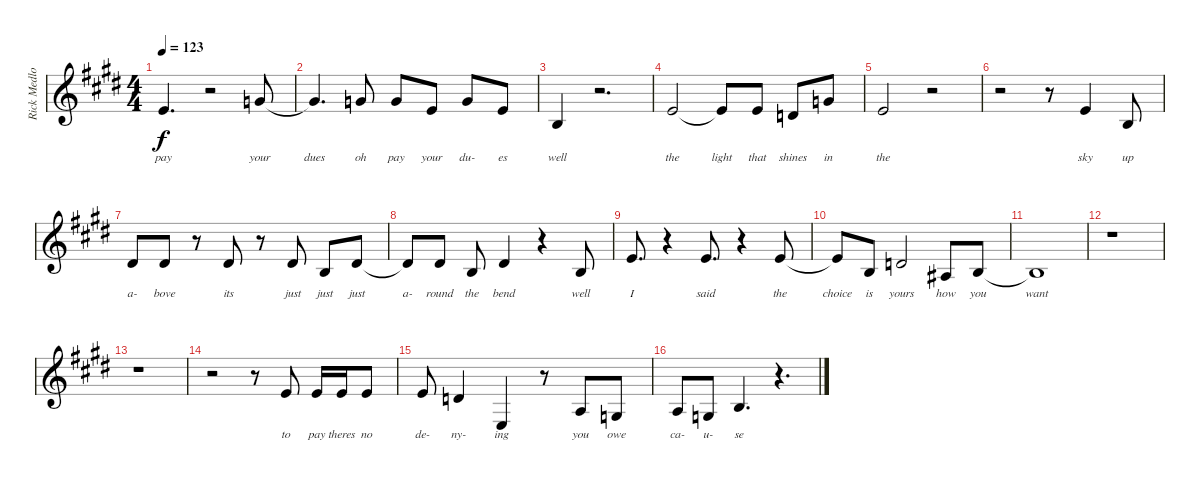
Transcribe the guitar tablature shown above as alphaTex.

\track ("Rick Medlocke Vocals" "Rick Medlo") {instrument violin}
\staff {score}
\tuning (E4 B3 G3 D3 A2 E2) {hide}
\ts (4 4)
\tempo 123
\clef g2
\ks e
0.1.4{d lyrics (0 "pay") lyrics (1 "") lyrics (2 "") lyrics (3 "") lyrics (4 "") dy f} r.2 3.1.8{lyrics (0 "your") lyrics (1 "") lyrics (2 "") lyrics (3 "") lyrics (4 "")} |
3.1{t}.4{d lyrics (0 "dues") lyrics (1 "") lyrics (2 "") lyrics (3 "") lyrics (4 "")} 3.1.8{lyrics (0 "oh") lyrics (1 "") lyrics (2 "") lyrics (3 "") lyrics (4 "")} 3.1.8{lyrics (0 "pay") lyrics (1 "") lyrics (2 "") lyrics (3 "") lyrics (4 "")} 0.1.8{lyrics (0 "your") lyrics (1 "") lyrics (2 "") lyrics (3 "") lyrics (4 "")} 3.1.8{lyrics (0 "du-") lyrics (1 "") lyrics (2 "") lyrics (3 "") lyrics (4 "")} 0.1.8{lyrics (0 "es") lyrics (1 "") lyrics (2 "") lyrics (3 "") lyrics (4 "")} |
0.2.4{lyrics (0 "well") lyrics (1 "") lyrics (2 "") lyrics (3 "") lyrics (4 "")} r.2{d} |
0.1.2{lyrics (0 "the") lyrics (1 "") lyrics (2 "") lyrics (3 "") lyrics (4 "")} 0.1{t}.8{lyrics (0 "light") lyrics (1 "") lyrics (2 "") lyrics (3 "") lyrics (4 "")} 0.1.8{lyrics (0 "that") lyrics (1 "") lyrics (2 "") lyrics (3 "") lyrics (4 "")} 3.2.8{lyrics (0 "shines") lyrics (1 "") lyrics (2 "") lyrics (3 "") lyrics (4 "")} 3.1.8{lyrics (0 "in") lyrics (1 "") lyrics (2 "") lyrics (3 "") lyrics (4 "")} |
0.1.2{lyrics (0 "the") lyrics (1 "") lyrics (2 "") lyrics (3 "") lyrics (4 "")} r.2 |
r.2 r.8 0.1.4{lyrics (0 "sky") lyrics (1 "") lyrics (2 "") lyrics (3 "") lyrics (4 "")} 0.2.8{lyrics (0 "up") lyrics (1 "") lyrics (2 "") lyrics (3 "") lyrics (4 "")} |
4.2.8{lyrics (0 "a-") lyrics (1 "") lyrics (2 "") lyrics (3 "") lyrics (4 "")} 4.2.8{lyrics (0 "bove") lyrics (1 "") lyrics (2 "") lyrics (3 "") lyrics (4 "")} r.8 4.2.8{lyrics (0 "its") lyrics (1 "") lyrics (2 "") lyrics (3 "") lyrics (4 "")} r.8 4.2.8{lyrics (0 "just") lyrics (1 "") lyrics (2 "") lyrics (3 "") lyrics (4 "")} 0.2.8{lyrics (0 "just") lyrics (1 "") lyrics (2 "") lyrics (3 "") lyrics (4 "")} 4.2.8{lyrics (0 "just") lyrics (1 "") lyrics (2 "") lyrics (3 "") lyrics (4 "")} |
4.2{t}.8{lyrics (0 "a-") lyrics (1 "") lyrics (2 "") lyrics (3 "") lyrics (4 "")} 4.2.8{lyrics (0 "round") lyrics (1 "") lyrics (2 "") lyrics (3 "") lyrics (4 "")} 0.2.8{lyrics (0 "the") lyrics (1 "") lyrics (2 "") lyrics (3 "") lyrics (4 "")} 4.2.4{lyrics (0 "bend") lyrics (1 "") lyrics (2 "") lyrics (3 "") lyrics (4 "")} r.4 0.2.8{lyrics (0 "well") lyrics (1 "") lyrics (2 "") lyrics (3 "") lyrics (4 "")} |
0.1.8{d lyrics (0 "I") lyrics (1 "") lyrics (2 "") lyrics (3 "") lyrics (4 "")} r.4 0.1.8{d lyrics (0 "said") lyrics (1 "") lyrics (2 "") lyrics (3 "") lyrics (4 "")} r.4 0.1.8{lyrics (0 "the") lyrics (1 "") lyrics (2 "") lyrics (3 "") lyrics (4 "")} |
0.1{t}.8{lyrics (0 "choice") lyrics (1 "") lyrics (2 "") lyrics (3 "") lyrics (4 "")} 0.2.8{lyrics (0 "is") lyrics (1 "") lyrics (2 "") lyrics (3 "") lyrics (4 "")} 3.2.2{lyrics (0 "yours") lyrics (1 "") lyrics (2 "") lyrics (3 "") lyrics (4 "")} 3.3.8{lyrics (0 "how") lyrics (1 "") lyrics (2 "") lyrics (3 "") lyrics (4 "")} 4.3.8{lyrics (0 "you") lyrics (1 "") lyrics (2 "") lyrics (3 "") lyrics (4 "")} |
4.3{t}.1{lyrics (0 "want") lyrics (1 "") lyrics (2 "") lyrics (3 "") lyrics (4 "")} |
r.1 |
r.1 |
r.2 r.8 0.1.8{lyrics (0 "to") lyrics (1 "") lyrics (2 "") lyrics (3 "") lyrics (4 "")} 0.1.16{lyrics (0 "pay") lyrics (1 "") lyrics (2 "") lyrics (3 "") lyrics (4 "")} 0.1.16{lyrics (0 "theres") lyrics (1 "") lyrics (2 "") lyrics (3 "") lyrics (4 "")} 0.1.8{lyrics (0 "no") lyrics (1 "") lyrics (2 "") lyrics (3 "") lyrics (4 "")} |
0.1.8{lyrics (0 "de-") lyrics (1 "") lyrics (2 "") lyrics (3 "") lyrics (4 "")} 3.2.4{lyrics (0 "ny-") lyrics (1 "") lyrics (2 "") lyrics (3 "") lyrics (4 "")} 2.4.4{lyrics (0 "ing") lyrics (1 "") lyrics (2 "") lyrics (3 "") lyrics (4 "")} r.8 2.3.8{lyrics (0 "you") lyrics (1 "") lyrics (2 "") lyrics (3 "") lyrics (4 "")} 0.3.8{lyrics (0 "owe") lyrics (1 "") lyrics (2 "") lyrics (3 "") lyrics (4 "")} |
2.3.8{lyrics (0 "ca-") lyrics (1 "") lyrics (2 "") lyrics (3 "") lyrics (4 "")} 0.3.8{lyrics (0 "u-") lyrics (1 "") lyrics (2 "") lyrics (3 "") lyrics (4 "")} 4.3.4{d lyrics (0 "se") lyrics (1 "") lyrics (2 "") lyrics (3 "") lyrics (4 "")} r.4{d}
